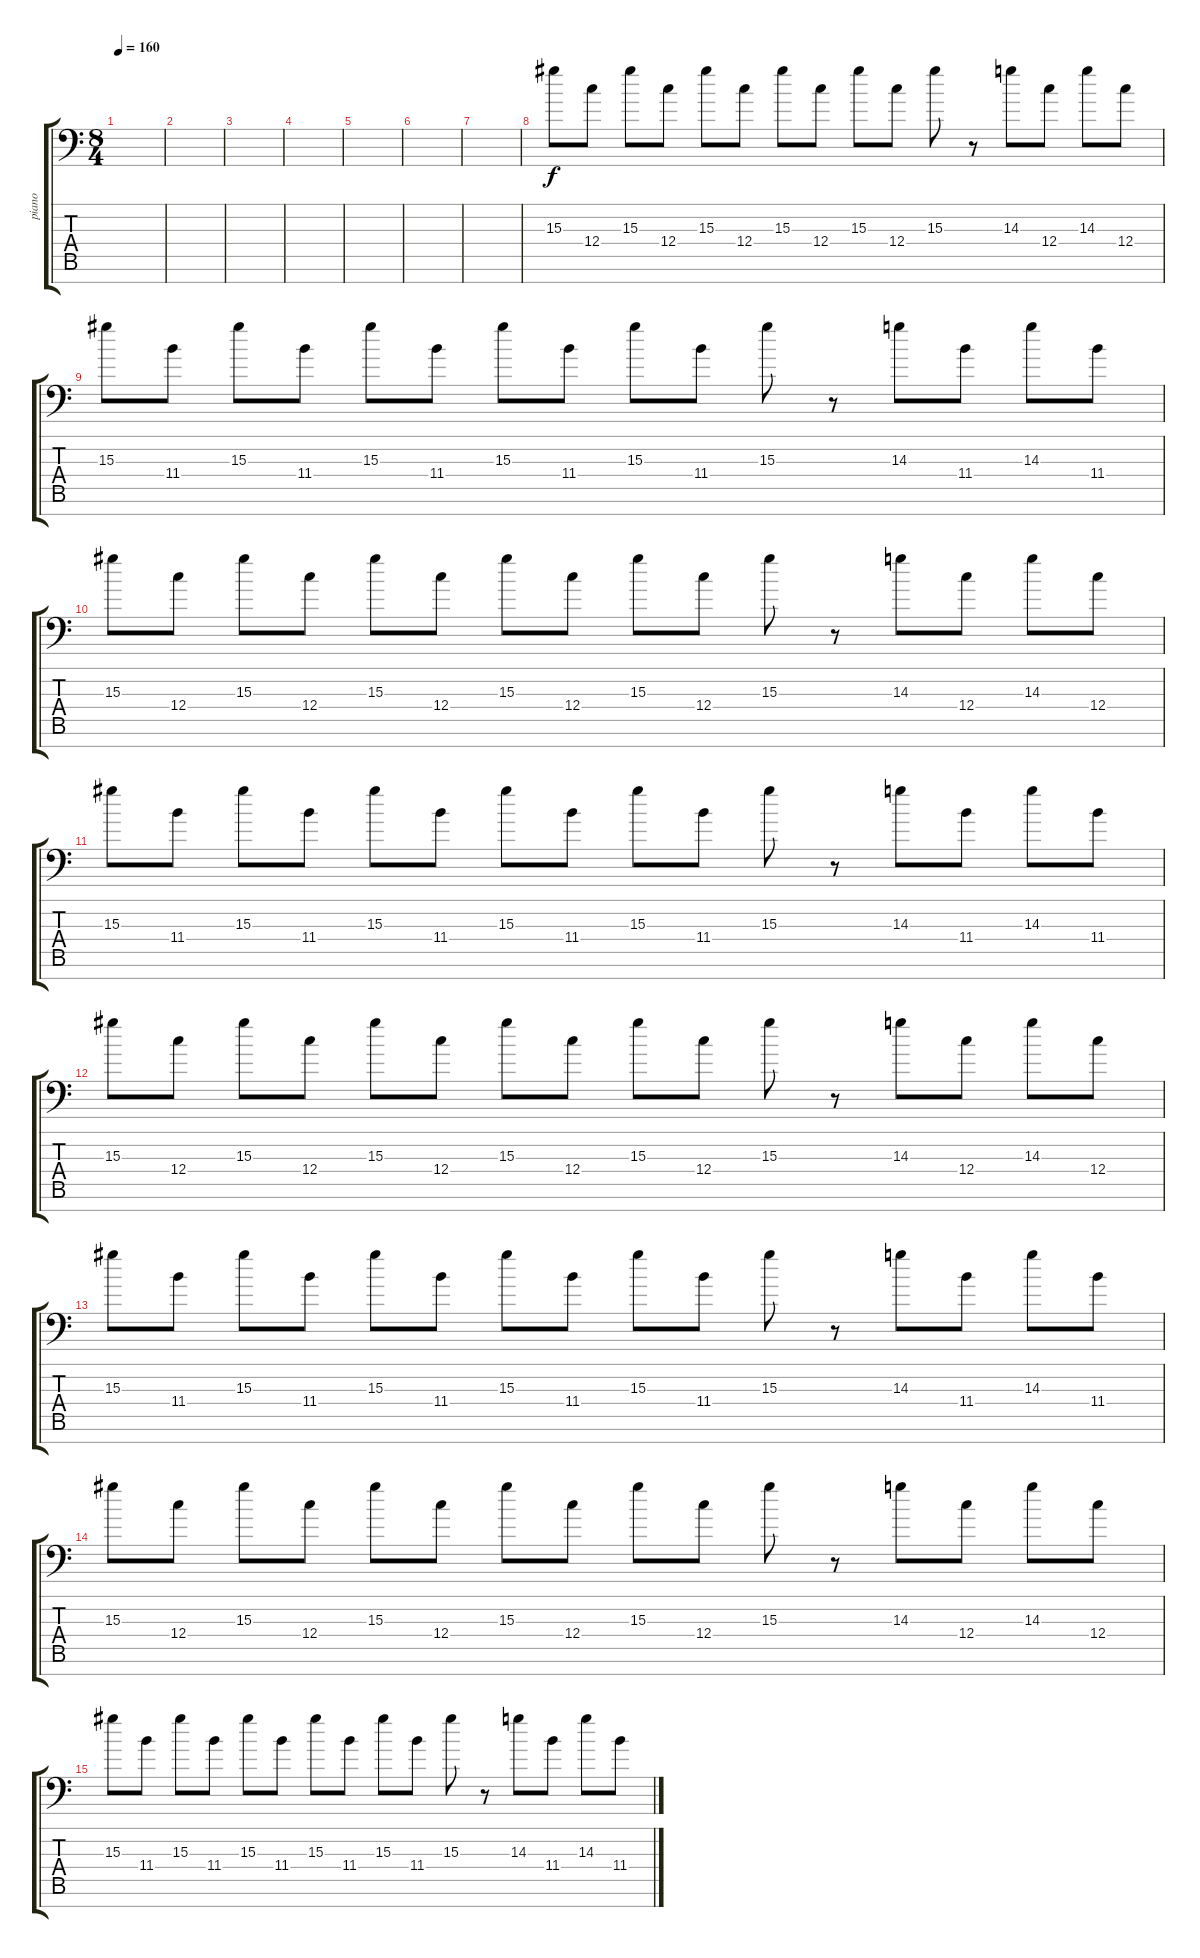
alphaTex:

\track ("piano" "piano") {instrument acousticguitarsteel}
\staff {score tabs}
\tuning (D4 A3 F3 C3 G2 D2 G1) {hide}
\ts (8 4)
\tempo 160
\clef f4
\ks c
|
|
|
|
|
|
|
15.3.8 12.4.8 15.3.8 12.4.8 15.3.8 12.4.8 15.3.8 12.4.8 15.3.8 12.4.8 15.3.8 r.8 14.3.8 12.4.8 14.3.8 12.4.8 |
15.3.8 11.4.8 15.3.8 11.4.8 15.3.8 11.4.8 15.3.8 11.4.8 15.3.8 11.4.8 15.3.8 r.8 14.3.8 11.4.8 14.3.8 11.4.8 |
15.3.8 12.4.8 15.3.8 12.4.8 15.3.8 12.4.8 15.3.8 12.4.8 15.3.8 12.4.8 15.3.8 r.8 14.3.8 12.4.8 14.3.8 12.4.8 |
15.3.8 11.4.8 15.3.8 11.4.8 15.3.8 11.4.8 15.3.8 11.4.8 15.3.8 11.4.8 15.3.8 r.8 14.3.8 11.4.8 14.3.8 11.4.8 |
15.3.8 12.4.8 15.3.8 12.4.8 15.3.8 12.4.8 15.3.8 12.4.8 15.3.8 12.4.8 15.3.8 r.8 14.3.8 12.4.8 14.3.8 12.4.8 |
15.3.8 11.4.8 15.3.8 11.4.8 15.3.8 11.4.8 15.3.8 11.4.8 15.3.8 11.4.8 15.3.8 r.8 14.3.8 11.4.8 14.3.8 11.4.8 |
15.3.8 12.4.8 15.3.8 12.4.8 15.3.8 12.4.8 15.3.8 12.4.8 15.3.8 12.4.8 15.3.8 r.8 14.3.8 12.4.8 14.3.8 12.4.8 |
15.3.8 11.4.8 15.3.8 11.4.8 15.3.8 11.4.8 15.3.8 11.4.8 15.3.8 11.4.8 15.3.8 r.8 14.3.8 11.4.8 14.3.8 11.4.8
